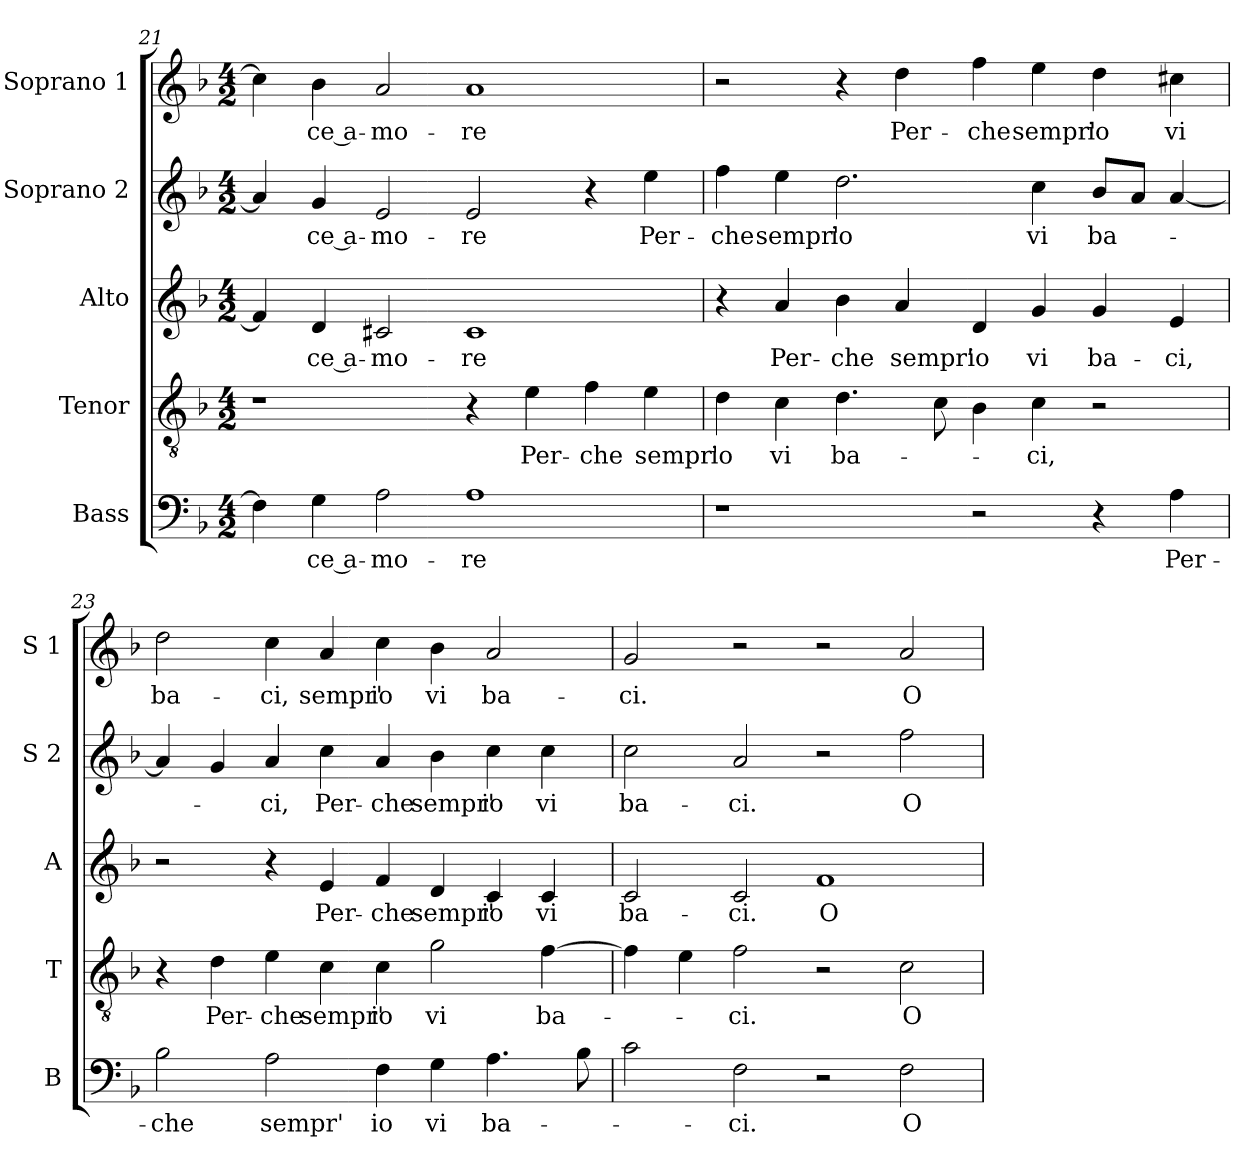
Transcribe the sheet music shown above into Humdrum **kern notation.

**kern	**text	**kern	**text	**kern	**text	**kern	**text	**kern	**text
*part5	*part5	*part4	*part4	*part3	*part3	*part2	*part2	*part1	*part1
*staff5	*staff5	*staff4	*staff4	*staff3	*staff3	*staff2	*staff2	*staff1	*staff1
*I"Bass	*	*I"Tenor	*	*I"Alto	*	*I"Soprano 2	*	*I"Soprano 1	*
*I'B	*	*I'T	*	*I'A	*	*I'S 2	*	*I'S 1	*
*clefF4	*	*clefGv2	*	*clefG2	*	*clefG2	*	*clefG2	*
*k[b-]	*	*k[b-]	*	*k[b-]	*	*k[b-]	*	*k[b-]	*
*F:	*	*F:	*	*F:	*	*F:	*	*F:	*
*M4/2	*	*M4/2	*	*M4/2	*	*M4/2	*	*M4/2	*
=21	=21	=21	=21	=21	=21	=21	=21	=21	=21
4F\]	.	1r	.	4f/]	.	4a/]	.	4cc\]	.
!	!LO:LY:b	!	!	!	!	!	!	!	!
!	!	!	!	!	!LO:LY:b	!	!	!	!
!	!	!	!	!	!	!	!LO:LY:b	!	!
!	!	!	!	!	!	!	!	!	!LO:LY:b
4G\	-ce a-	.	.	4d/	-ce a-	4g/	-ce a-	4b-\	-ce a-
!	!LO:LY:b	!	!	!	!	!	!	!	!
!	!	!	!	!	!LO:LY:b	!	!	!	!
!	!	!	!	!	!	!	!LO:LY:b	!	!
!	!	!	!	!	!	!	!	!	!LO:LY:b
2A\	-mo-	.	.	2c#X/	-mo-	2e/	-mo-	2a/	-mo-
!	!LO:LY:b	!	!	!	!	!	!	!	!
!	!	!	!	!	!LO:LY:b	!	!	!	!
!	!	!	!	!	!	!	!LO:LY:b	!	!
!	!	!	!	!	!	!	!	!	!LO:LY:b
1A	-re	4r	.	1c#	-re	2e/	-re	1a	-re
!	!	!	!LO:LY:b	!	!	!	!	!	!
.	.	4e\	Per-	.	.	.	.	.	.
!	!	!	!LO:LY:b	!	!	!	!	!	!
.	.	4f\	-che	.	.	4r	.	.	.
!	!	!	!LO:LY:b	!	!	!	!	!	!
!	!	!	!	!	!	!	!LO:LY:b	!	!
.	.	4e\	sempr'	.	.	4ee\	Per-	.	.
=22	=22	=22	=22	=22	=22	=22	=22	=22	=22
!	!	!	!LO:LY:b	!	!	!	!	!	!
!	!	!	!	!	!	!	!LO:LY:b	!	!
1r	.	4d\	io	4r	.	4ff\	-che	2r	.
!	!	!	!LO:LY:b	!	!	!	!	!	!
!	!	!	!	!	!LO:LY:b	!	!	!	!
!	!	!	!	!	!	!	!LO:LY:b	!	!
.	.	4c\	vi	4a/	Per-	4ee\	sempr'	.	.
!	!	!	!LO:LY:b	!	!	!	!	!	!
!	!	!	!	!	!LO:LY:b	!	!	!	!
!	!	!	!	!	!	!	!LO:LY:b	!	!
.	.	4.d\	ba-	4b-\	-che	2.dd\	io	4r	.
!	!	!	!	!	!LO:LY:b	!	!	!	!
!	!	!	!	!	!	!	!	!	!LO:LY:b
.	.	.	.	4a/	sempr'	.	.	4dd\	Per-
.	.	8c\	.	.	.	.	.	.	.
!	!	!	!	!	!LO:LY:b	!	!	!	!
!	!	!	!	!	!	!	!	!	!LO:LY:b
2r	.	4B-\	.	4d/	io	.	.	4ff\	-che
!	!	!	!LO:LY:b	!	!	!	!	!	!
!	!	!	!	!	!LO:LY:b	!	!	!	!
!	!	!	!	!	!	!	!LO:LY:b	!	!
!	!	!	!	!	!	!	!	!	!LO:LY:b
.	.	4c\	-ci,	4g/	vi	4cc\	vi	4ee\	sempr'
!	!	!	!	!	!LO:LY:b	!	!	!	!
!	!	!	!	!	!	!	!LO:LY:b	!	!
!	!	!	!	!	!	!	!	!	!LO:LY:b
4r	.	2r	.	4g/	ba-	8b-/L	ba-	4dd\	io
.	.	.	.	.	.	8a/J	.	.	.
!	!LO:LY:b	!	!	!	!	!	!	!	!
!	!	!	!	!	!LO:LY:b	!	!	!	!
!	!	!	!	!	!	!	!	!	!LO:LY:b
4A\	Per-	.	.	4e/	-ci,	[4a/	.	4cc#X\	vi
!!LO:LB:g=z
=23	=23	=23	=23	=23	=23	=23	=23	=23	=23
!	!LO:LY:b	!	!	!	!	!	!	!	!
!	!	!	!	!	!	!	!	!	!LO:LY:b
2B-\	-che	4r	.	2r	.	4a/]	.	2dd\	ba-
!	!	!	!LO:LY:b	!	!	!	!	!	!
.	.	4d\	Per-	.	.	4g/	.	.	.
!	!LO:LY:b	!	!	!	!	!	!	!	!
!	!	!	!LO:LY:b	!	!	!	!	!	!
!	!	!	!	!	!	!	!LO:LY:b	!	!
!	!	!	!	!	!	!	!	!	!LO:LY:b
2A\	sempr'	4e\	-che	4r	.	4a/	-ci,	4cc\	-ci,
!	!	!	!LO:LY:b	!	!	!	!	!	!
!	!	!	!	!	!LO:LY:b	!	!	!	!
!	!	!	!	!	!	!	!LO:LY:b	!	!
!	!	!	!	!	!	!	!	!	!LO:LY:b
.	.	4c\	sempr'	4e/	Per-	4cc\	Per-	4a/	sempr'
!	!LO:LY:b	!	!	!	!	!	!	!	!
!	!	!	!LO:LY:b	!	!	!	!	!	!
!	!	!	!	!	!LO:LY:b	!	!	!	!
!	!	!	!	!	!	!	!LO:LY:b	!	!
!	!	!	!	!	!	!	!	!	!LO:LY:b
4F\	io	4c\	io	4f/	-che	4a/	-che	4cc\	io
!	!LO:LY:b	!	!	!	!	!	!	!	!
!	!	!	!LO:LY:b	!	!	!	!	!	!
!	!	!	!	!	!LO:LY:b	!	!	!	!
!	!	!	!	!	!	!	!LO:LY:b	!	!
!	!	!	!	!	!	!	!	!	!LO:LY:b
4G\	vi	2g\	vi	4d/	sempr'	4b-\	sempr'	4b-\	vi
!	!LO:LY:b	!	!	!	!	!	!	!	!
!	!	!	!	!	!LO:LY:b	!	!	!	!
!	!	!	!	!	!	!	!LO:LY:b	!	!
!	!	!	!	!	!	!	!	!	!LO:LY:b
4.A\	ba-	.	.	4c/	io	4cc\	io	2a/	ba-
!	!	!	!LO:LY:b	!	!	!	!	!	!
!	!	!	!	!	!LO:LY:b	!	!	!	!
!	!	!	!	!	!	!	!LO:LY:b	!	!
.	.	[4f\	ba-	4c/	vi	4cc\	vi	.	.
8B-\	.	.	.	.	.	.	.	.	.
=24	=24	=24	=24	=24	=24	=24	=24	=24	=24
!	!	!	!	!	!LO:LY:b	!	!	!	!
!	!	!	!	!	!	!	!LO:LY:b	!	!
!	!	!	!	!	!	!	!	!	!LO:LY:b
2c\	.	4f\]	.	2c/	ba-	2cc\	ba-	2g/	-ci.
.	.	4e\	.	.	.	.	.	.	.
!	!LO:LY:b	!	!	!	!	!	!	!	!
!	!	!	!LO:LY:b	!	!	!	!	!	!
!	!	!	!	!	!LO:LY:b	!	!	!	!
!	!	!	!	!	!	!	!LO:LY:b	!	!
2F\	-ci.	2f\	-ci.	2c/	-ci.	2a/	-ci.	2r	.
!	!	!	!	!	!LO:LY:b	!	!	!	!
2r	.	2r	.	1f	O	2r	.	2r	.
!	!LO:LY:b	!	!	!	!	!	!	!	!
!	!	!	!LO:LY:b	!	!	!	!	!	!
!	!	!	!	!	!	!	!LO:LY:b	!	!
!	!	!	!	!	!	!	!	!	!LO:LY:b
2F\	O	2c\	O	.	.	2ff\	O	2a/	O
=	=	=	=	=	=	=	=	=	=
*-	*-	*-	*-	*-	*-	*-	*-	*-	*-
